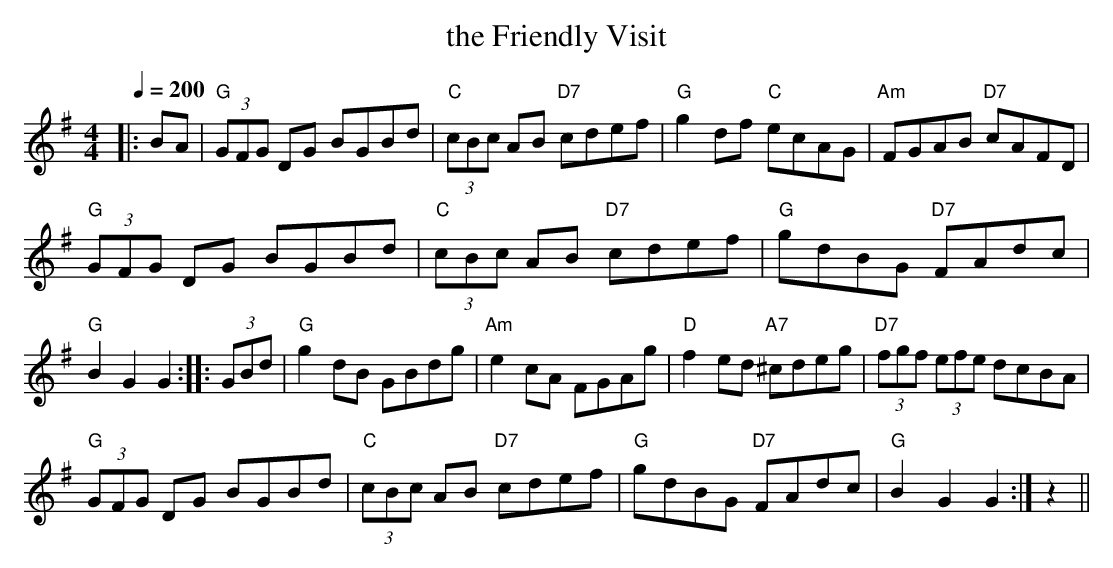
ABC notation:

X:1
T:the Friendly Visit
M:4/4
L:1/8
K:G
Q:1/4 = 200
|: BA|\
"G"(3GFG DG BGBd|"C"(3cBc AB "D7"cdef|"G"g2df "C"ecAG|"Am"FGAB "D7"cAFD|
"G"(3GFG DG BGBd|"C"(3cBc AB "D7"cdef|"G"gdBG "D7"FAdc|"G"B2G2 G2:: (3GBd|\
"G"g2dB GBdg|"Am"e2cA FGAg|"D"f2ed "A7"^cdeg|"D7"(3fgf (3efe dcBA|
"G"(3GFG DG BGBd|"C"(3cBc AB "D7"cdef|"G"gdBG "D7"FAdc|"G"B2G2 G2:|z2||
